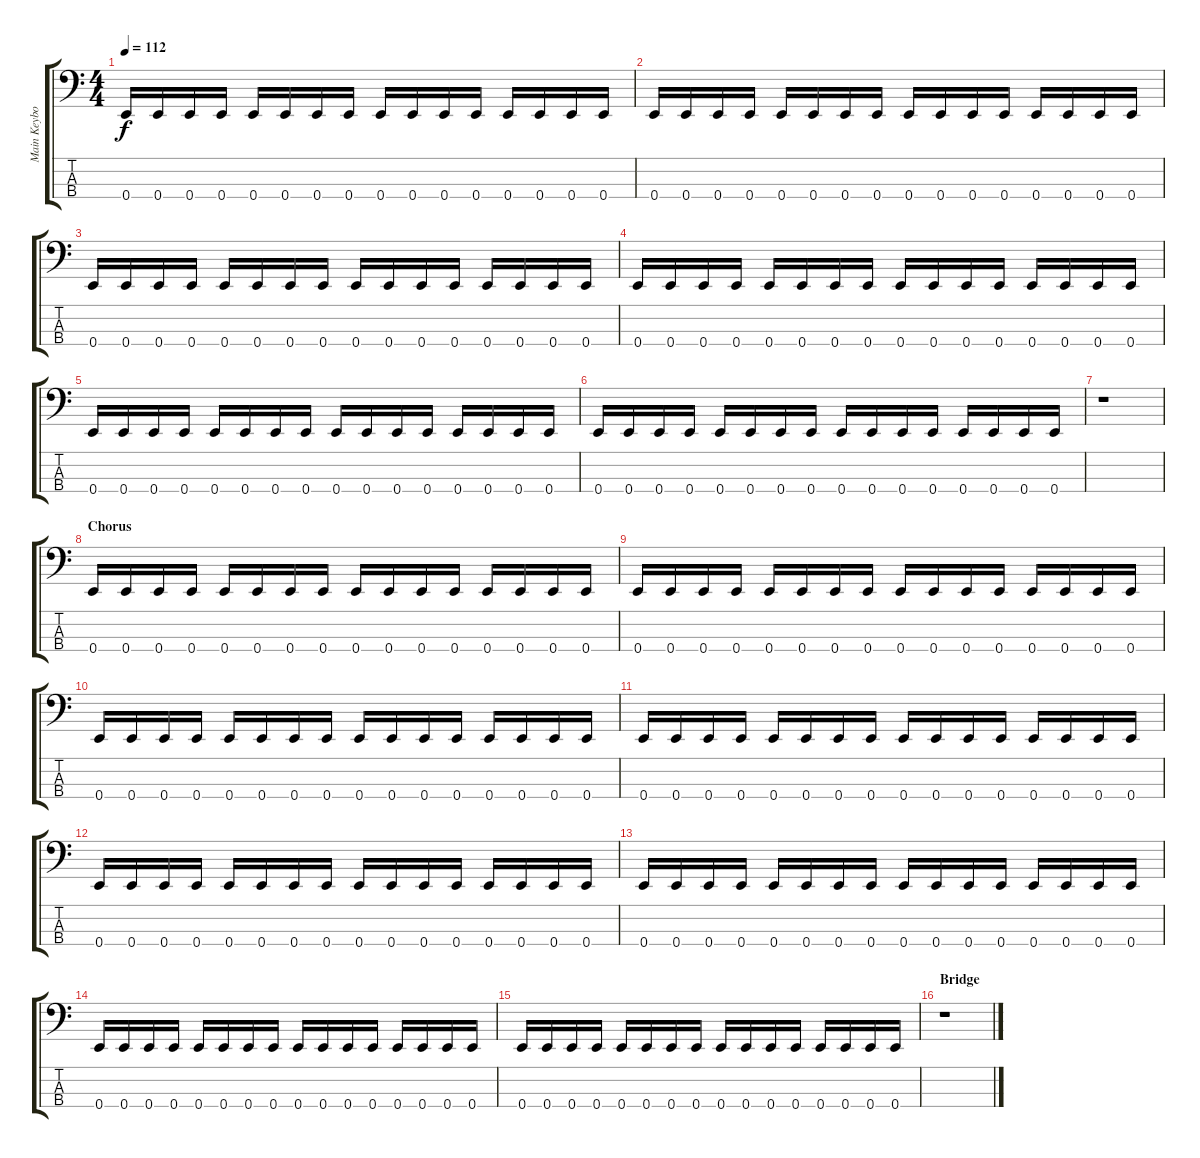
\track ("Main Keyboard Melody" "Main Keybo") {instrument slapbass2}
\staff {score tabs}
\tuning (G2 D2 A1 E1) {hide}
\ts (4 4)
\tempo 112
\clef f4
\ks c
0.4.16{dy f} 0.4.16 0.4.16 0.4.16 0.4.16 0.4.16 0.4.16 0.4.16 0.4.16 0.4.16 0.4.16 0.4.16 0.4.16 0.4.16 0.4.16 0.4.16 |
0.4.16 0.4.16 0.4.16 0.4.16 0.4.16 0.4.16 0.4.16 0.4.16 0.4.16 0.4.16 0.4.16 0.4.16 0.4.16 0.4.16 0.4.16 0.4.16 |
0.4.16 0.4.16 0.4.16 0.4.16 0.4.16 0.4.16 0.4.16 0.4.16 0.4.16 0.4.16 0.4.16 0.4.16 0.4.16 0.4.16 0.4.16 0.4.16 |
0.4.16 0.4.16 0.4.16 0.4.16 0.4.16 0.4.16 0.4.16 0.4.16 0.4.16 0.4.16 0.4.16 0.4.16 0.4.16 0.4.16 0.4.16 0.4.16 |
0.4.16 0.4.16 0.4.16 0.4.16 0.4.16 0.4.16 0.4.16 0.4.16 0.4.16 0.4.16 0.4.16 0.4.16 0.4.16 0.4.16 0.4.16 0.4.16 |
0.4.16 0.4.16 0.4.16 0.4.16 0.4.16 0.4.16 0.4.16 0.4.16 0.4.16 0.4.16 0.4.16 0.4.16 0.4.16 0.4.16 0.4.16 0.4.16 |
r.1 |
\section ("" "Chorus")
0.4.16 0.4.16 0.4.16 0.4.16 0.4.16 0.4.16 0.4.16 0.4.16 0.4.16 0.4.16 0.4.16 0.4.16 0.4.16 0.4.16 0.4.16 0.4.16 |
0.4.16 0.4.16 0.4.16 0.4.16 0.4.16 0.4.16 0.4.16 0.4.16 0.4.16 0.4.16 0.4.16 0.4.16 0.4.16 0.4.16 0.4.16 0.4.16 |
0.4.16 0.4.16 0.4.16 0.4.16 0.4.16 0.4.16 0.4.16 0.4.16 0.4.16 0.4.16 0.4.16 0.4.16 0.4.16 0.4.16 0.4.16 0.4.16 |
0.4.16 0.4.16 0.4.16 0.4.16 0.4.16 0.4.16 0.4.16 0.4.16 0.4.16 0.4.16 0.4.16 0.4.16 0.4.16 0.4.16 0.4.16 0.4.16 |
0.4.16 0.4.16 0.4.16 0.4.16 0.4.16 0.4.16 0.4.16 0.4.16 0.4.16 0.4.16 0.4.16 0.4.16 0.4.16 0.4.16 0.4.16 0.4.16 |
0.4.16 0.4.16 0.4.16 0.4.16 0.4.16 0.4.16 0.4.16 0.4.16 0.4.16 0.4.16 0.4.16 0.4.16 0.4.16 0.4.16 0.4.16 0.4.16 |
0.4.16 0.4.16 0.4.16 0.4.16 0.4.16 0.4.16 0.4.16 0.4.16 0.4.16 0.4.16 0.4.16 0.4.16 0.4.16 0.4.16 0.4.16 0.4.16 |
0.4.16 0.4.16 0.4.16 0.4.16 0.4.16 0.4.16 0.4.16 0.4.16 0.4.16{volume 10} 0.4.16{volume 9} 0.4.16{volume 8} 0.4.16{volume 7} 0.4.16{volume 6} 0.4.16{volume 5} 0.4.16{volume 4} 0.4.16{volume 3} |
\section ("" "Bridge")
r.1
